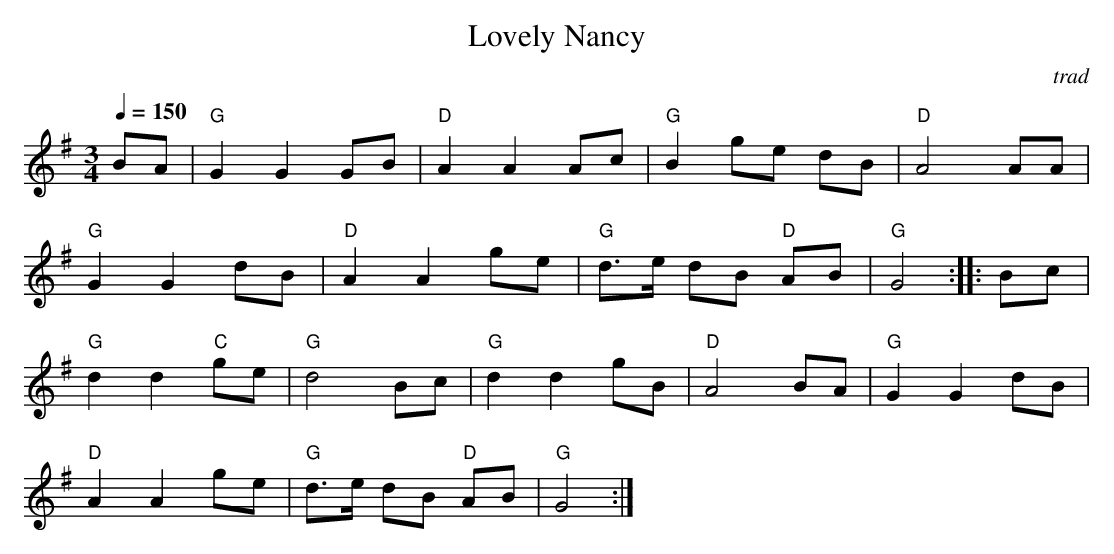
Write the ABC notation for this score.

X:1
T:Lovely Nancy
C:trad
M:3/4
L:1/8
Q:1/4=150
K:Em
BA | "G"G2 G2 GB | "D"A2 A2 Ac | "G"B2 ge dB | "D"A4 AA |
"G"G2 G2 dB | "D"A2 A2 ge | "G"d>e dB "D"AB | "G"G4 :: Bc |
"G"d2 d2 "C"ge | "G"d4 Bc | "G"d2 d2 gB | "D"A4 BA | "G"G2 G2 dB |
"D"A2 A2 ge | "G"d>e dB "D"AB | "G"G4 :|
